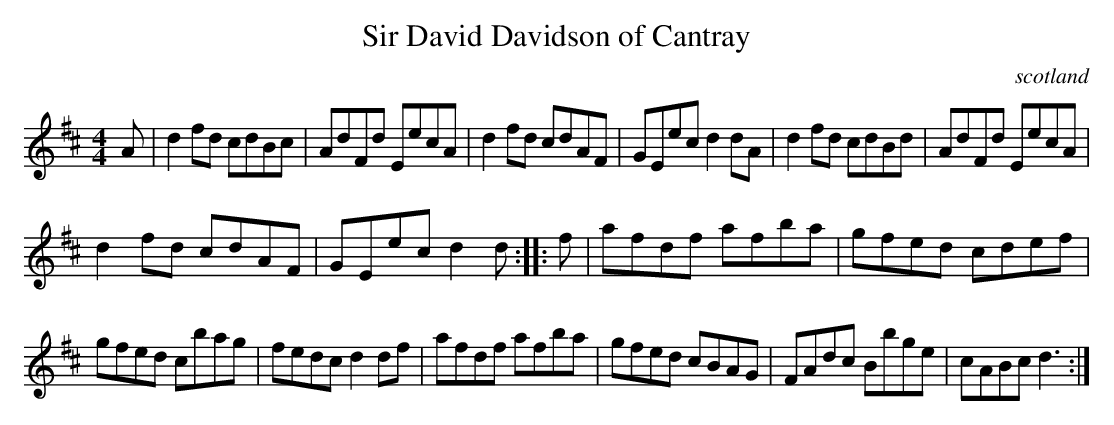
X:1
T:Sir David Davidson of Cantray
O:scotland
M:4/4
K:D
A|\
d2fd cdBc|AdFd EecA|d2fd cdAF|GEec d2dA|\
d2fd cdBd|AdFd EecA|
d2fd cdAF|GEec d2d::\
f|\
afdf afba|gfed cdef|
gfed cbag|fedc d2df|\
afdf afba|gfed cBAG|FAdc Bbge|cABc d3 :|
